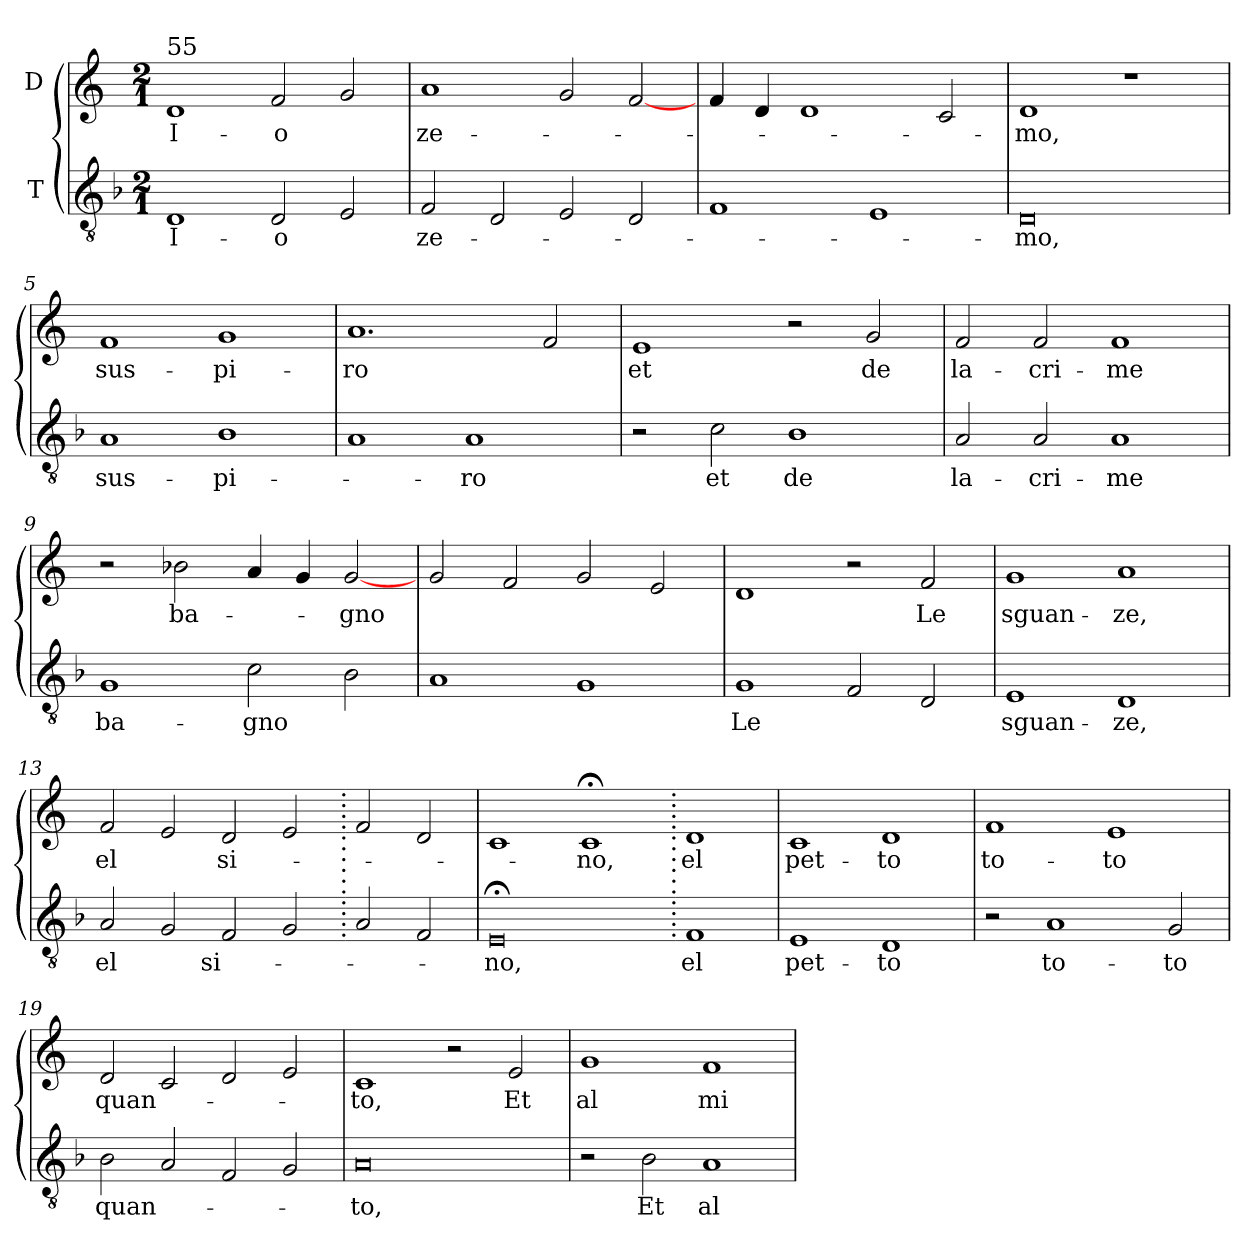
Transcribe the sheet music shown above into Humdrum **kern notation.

**kern	**text	**kern	**text
*part2	*part2	*part1	*part1
*staff2	*staff2	*staff1	*staff1
*I"T	*	*I"D	*
!!LO:PB:g=z
*clefGv2	*	*clefG2	*
*ITrd7c12	*	*	*
*k[b-]	*	*k[]	*
*F:	*	*C:	*
*M2/1	*	*M2/1	*
=1	=1	=1	=1
!	!LO:LY:b:color=#000000	!	!
!	!	!LO:TX:a:t=55	!
!	!	!	!LO:LY:b:color=#000000
1DDi/	I-	1di/	I-
!	!LO:LY:b:color=#000000	!	!
!	!	!	!LO:LY:b:color=#000000
2DDi/	-o	2fi/	-o
2EEi/	.	2gi/	.
=2	=2	=2	=2
!	!LO:LY:b:color=#000000	!	!
!	!	!	!LO:LY:b:color=#000000
2FFi/	ze-	1ai/	ze-
2DDi/	.	.	.
2EEi/	.	2gi/	.
2DDi/	.	[2fi/	.
=3	=3	=3	=3
1FFi/	.	4fi/	.
.	.	4di/	.
.	.	1di/	.
1EEi/	.	.	.
.	.	2ci/	.
=4	=4	=4	=4
!	!LO:LY:b:color=#000000	!	!
!	!	!	!LO:LY:b:color=#000000
0DDi/	-mo,	1di/	-mo,
.	.	1r	.
=5	=5	=5	=5
!	!LO:LY:b:color=#000000	!	!
!	!	!	!LO:LY:b:color=#000000
1AAi/	sus-	1fi/	sus-
!	!LO:LY:b:color=#000000	!	!
!	!	!	!LO:LY:b:color=#000000
1BB-i/	-pi-	1gi/	-pi-
=6	=6	=6	=6
!	!	!	!LO:LY:b:color=#000000
1AAi/	.	1.ai/	-ro
!	!LO:LY:b:color=#000000	!	!
1AAi/	-ro	.	.
.	.	2fi/	.
=7	=7	=7	=7
!	!	!	!LO:LY:b:color=#000000
2r	.	1ei/	et
!	!LO:LY:b:color=#000000	!	!
2Ci\	et	.	.
!	!LO:LY:b:color=#000000	!	!
1BB-i/	de	2r	.
!	!	!	!LO:LY:b:color=#000000
.	.	2gi/	de
!!LO:LB:g=z
=8	=8	=8	=8
!	!LO:LY:b:color=#000000	!	!
!	!	!	!LO:LY:b:color=#000000
2AAi/	la-	2fi/	la-
!	!LO:LY:b:color=#000000	!	!
!	!	!	!LO:LY:b:color=#000000
2AAi/	-cri-	2fi/	-cri-
!	!LO:LY:b:color=#000000	!	!
!	!	!	!LO:LY:b:color=#000000
1AAi/	-me	1fi/	-me
=9	=9	=9	=9
!	!LO:LY:b:color=#000000	!	!
1GGi/	ba-	2r	.
!	!	!	!LO:LY:b:color=#000000
.	.	2b-Xi\	ba-
!	!LO:LY:b:color=#000000	!	!
2Ci\	-gno	4ai/	.
.	.	4gi/	.
!	!	!	!LO:LY:b:color=#000000
2BB-i\	.	[2gi/	-gno
=10	=10	=10	=10
1AAi/	.	2gi/	.
.	.	2fi/	.
1GGi/	.	2gi/	.
.	.	2ei/	.
=11	=11	=11	=11
!	!LO:LY:b:color=#000000	!	!
1GGi/	Le	1di/	.
2FFi/	.	2r	.
!	!	!	!LO:LY:b:color=#000000
2DDi/	.	2fi/	Le
=12	=12	=12	=12
!	!LO:LY:b:color=#000000	!	!
!	!	!	!LO:LY:b:color=#000000
1EEi/	sguan-	1gi/	sguan-
!	!LO:LY:b:color=#000000	!	!
!	!	!	!LO:LY:b:color=#000000
1DDi/	-ze,	1ai/	-ze,
=13	=13	=13	=13
!	!LO:LY:b:color=#000000	!	!
!	!	!	!LO:LY:b:color=#000000
2AAi/	el	2fi/	el
2GGi/	.	2ei/	.
!	!LO:LY:b:color=#000000	!	!
!	!	!	!LO:LY:b:color=#000000
2FFi/	si-	2di/	si-
2GGi/	.	2ei/	.
=14.	=14.	=14.	=14.
2AAi/	.	2fi/	.
2FFi/	.	2di/	.
=15	=15	=15	=15
!	!LO:LY:b:color=#000000	!	!
0EE;i/	-no,	1ci/	.
!	!	!	!LO:LY:b:color=#000000
.	.	1c;i/	-no,
!!LO:LB:g=z
=16.	=16.	=16.	=16.
!	!LO:LY:b:color=#000000	!	!
!	!	!	!LO:LY:b:color=#000000
1FFi/	el	1di/	el
=17	=17	=17	=17
!	!LO:LY:b:color=#000000	!	!
!	!	!	!LO:LY:b:color=#000000
1EEi/	pet-	1ci/	pet-
!	!LO:LY:b:color=#000000	!	!
!	!	!	!LO:LY:b:color=#000000
1DDi/	-to	1di/	-to
=18	=18	=18	=18
!	!	!	!LO:LY:b:color=#000000
2r	.	1fi/	to-
!	!LO:LY:b:color=#000000	!	!
1AAi/	to-	.	.
!	!	!	!LO:LY:b:color=#000000
.	.	1ei/	-to
!	!LO:LY:b:color=#000000	!	!
2GGi/	-to	.	.
=19	=19	=19	=19
!	!LO:LY:b:color=#000000	!	!
!	!	!	!LO:LY:b:color=#000000
2BB-i\	quan-	2di/	quan-
2AAi/	.	2ci/	.
2FFi/	.	2di/	.
2GGi/	.	2ei/	.
=20	=20	=20	=20
!	!LO:LY:b:color=#000000	!	!
!	!	!	!LO:LY:b:color=#000000
0AAi/	-to,	1ci/	-to,
.	.	2r	.
!	!	!	!LO:LY:b:color=#000000
.	.	2ei/	Et
=21	=21	=21	=21
!	!	!	!LO:LY:b:color=#000000
2r	.	1gi/	al
!	!LO:LY:b:color=#000000	!	!
2BB-i\	Et	.	.
!	!LO:LY:b:color=#000000	!	!
!	!	!	!LO:LY:b:color=#000000
1AAi/	al	1fi/	mi-
=	=	=	=
*-	*-	*-	*-
